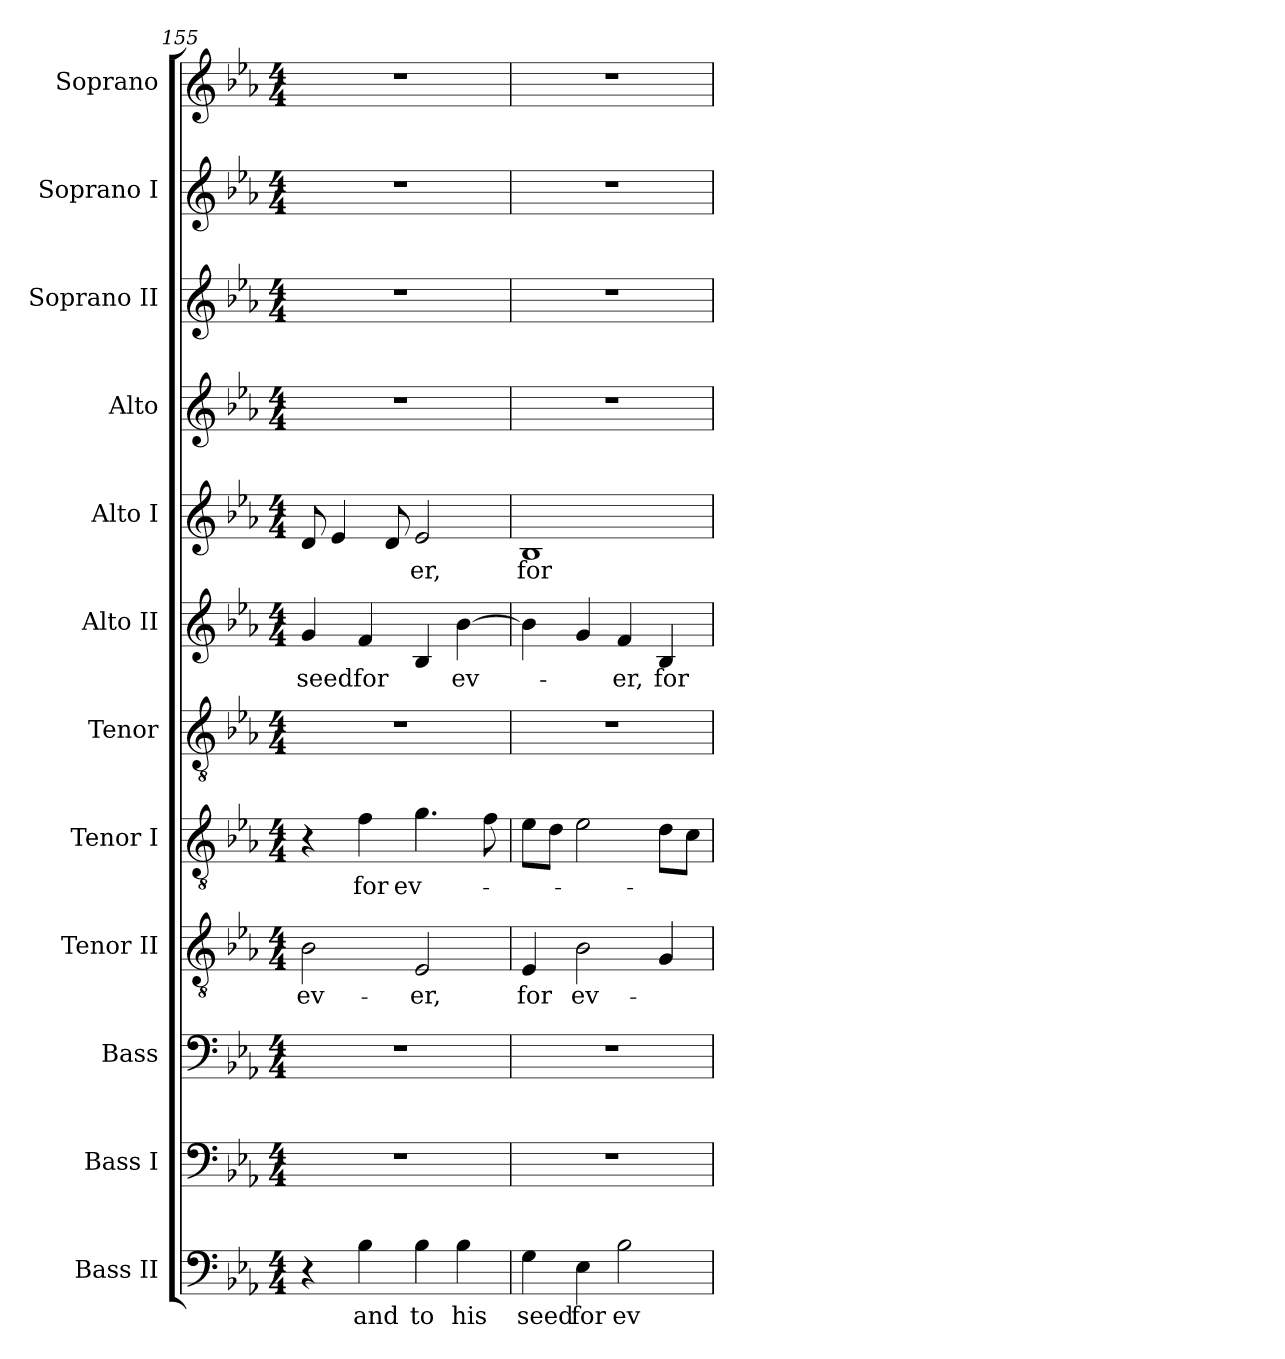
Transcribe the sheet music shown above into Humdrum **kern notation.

**kern	**text	**kern	**kern	**kern	**text	**kern	**text	**kern	**kern	**text	**kern	**text	**kern	**kern	**kern	**kern
*part12	*part12	*part11	*part10	*part9	*part9	*part8	*part8	*part7	*part6	*part6	*part5	*part5	*part4	*part3	*part2	*part1
*staff12	*staff12	*staff11	*staff10	*staff9	*staff9	*staff8	*staff8	*staff7	*staff6	*staff6	*staff5	*staff5	*staff4	*staff3	*staff2	*staff1
*I"Bass II	*	*I"Bass I	*I"Bass	*I"Tenor II	*	*I"Tenor I	*	*I"Tenor	*I"Alto II	*	*I"Alto I	*	*I"Alto	*I"Soprano II	*I"Soprano I	*I"Soprano
*I'BII	*	*I'BI	*I'B	*I'TII	*	*I'TI	*	*I'T	*I'AII	*	*I'AI	*	*I'A	*I'SII	*I'SI	*I'S
*clefF4	*	*clefF4	*clefF4	*clefGv2	*	*clefGv2	*	*clefGv2	*clefG2	*	*clefG2	*	*clefG2	*clefG2	*clefG2	*clefG2
*ITrd7c12	*	*	*ITrd7c12	*ITrd7c12	*	*ITrd7c12	*	*ITrd7c12	*	*	*	*	*	*	*	*
*k[b-e-a-]	*	*k[b-e-a-]	*k[b-e-a-]	*k[b-e-a-]	*	*k[b-e-a-]	*	*k[b-e-a-]	*k[b-e-a-]	*	*k[b-e-a-]	*	*k[b-e-a-]	*k[b-e-a-]	*k[b-e-a-]	*k[b-e-a-]
*E-:	*	*E-:	*E-:	*E-:	*	*E-:	*	*E-:	*E-:	*	*E-:	*	*E-:	*E-:	*E-:	*E-:
*M4/4	*	*M4/4	*M4/4	*M4/4	*	*M4/4	*	*M4/4	*M4/4	*	*M4/4	*	*M4/4	*M4/4	*M4/4	*M4/4
=155	=155	=155	=155	=155	=155	=155	=155	=155	=155	=155	=155	=155	=155	=155	=155	=155
!	!	!	!	!	!LO:LY:b:color=#000000	!	!	!	!	!	!	!	!	!	!	!
!	!	!	!	!	!	!	!	!	!	!LO:LY:b:color=#000000	!	!	!	!	!	!
4r	.	1r	1r	2BB-i\	ev-	4r	.	1r	4gi/	seed	8di/	.	1r	1r	1r	1r
.	.	.	.	.	.	.	.	.	.	.	4e-i/	.	.	.	.	.
!	!LO:LY:b:color=#000000	!	!	!	!	!	!	!	!	!	!	!	!	!	!	!
!	!	!	!	!	!	!	!LO:LY:b:color=#000000	!	!	!	!	!	!	!	!	!
!	!	!	!	!	!	!	!	!	!	!LO:LY:b:color=#000000	!	!	!	!	!	!
4BB-i\	and	.	.	.	.	4Fi\	for	.	4fi/	for	.	.	.	.	.	.
.	.	.	.	.	.	.	.	.	.	.	8di/	.	.	.	.	.
!	!LO:LY:b:color=#000000	!	!	!	!	!	!	!	!	!	!	!	!	!	!	!
!	!	!	!	!	!LO:LY:b:color=#000000	!	!	!	!	!	!	!	!	!	!	!
!	!	!	!	!	!	!	!LO:LY:b:color=#000000	!	!	!	!	!	!	!	!	!
!	!	!	!	!	!	!	!	!	!	!	!	!LO:LY:b:color=#000000	!	!	!	!
4BB-i\	to	.	.	2EE-i/	-er,	4.Gi\	ev-	.	4B-i/	.	2e-i/	-er,	.	.	.	.
!	!LO:LY:b:color=#000000	!	!	!	!	!	!	!	!	!	!	!	!	!	!	!
!	!	!	!	!	!	!	!	!	!	!LO:LY:b:color=#000000	!	!	!	!	!	!
4BB-i\	his	.	.	.	.	.	.	.	[>4b-i\	ev-	.	.	.	.	.	.
.	.	.	.	.	.	8Fi\	.	.	.	.	.	.	.	.	.	.
=156	=156	=156	=156	=156	=156	=156	=156	=156	=156	=156	=156	=156	=156	=156	=156	=156
!	!LO:LY:b:color=#000000	!	!	!	!	!	!	!	!	!	!	!	!	!	!	!
!	!	!	!	!	!LO:LY:b:color=#000000	!	!	!	!	!	!	!	!	!	!	!
!	!	!	!	!	!	!	!	!	!	!	!	!LO:LY:b:color=#000000	!	!	!	!
4GGi\	seed	1r	1r	4EE-i/	for	8E-i\L	.	1r	4b-i\]	.	1B-i	for	1r	1r	1r	1r
.	.	.	.	.	.	8Di\J	.	.	.	.	.	.	.	.	.	.
!	!LO:LY:b:color=#000000	!	!	!	!	!	!	!	!	!	!	!	!	!	!	!
!	!	!	!	!	!LO:LY:b:color=#000000	!	!	!	!	!	!	!	!	!	!	!
4EE-i\	for	.	.	2BB-i\	ev-	2E-i\	.	.	4gi/	.	.	.	.	.	.	.
!	!LO:LY:b:color=#000000	!	!	!	!	!	!	!	!	!	!	!	!	!	!	!
!	!	!	!	!	!	!	!	!	!	!LO:LY:b:color=#000000	!	!	!	!	!	!
2BB-i\	ev-	.	.	.	.	.	.	.	4fi/	-er,	.	.	.	.	.	.
!	!	!	!	!	!	!	!	!	!	!LO:LY:b:color=#000000	!	!	!	!	!	!
.	.	.	.	4GGi/	.	8Di\L	.	.	4B-i/	for	.	.	.	.	.	.
.	.	.	.	.	.	8Ci\J	.	.	.	.	.	.	.	.	.	.
=	=	=	=	=	=	=	=	=	=	=	=	=	=	=	=	=
*-	*-	*-	*-	*-	*-	*-	*-	*-	*-	*-	*-	*-	*-	*-	*-	*-
